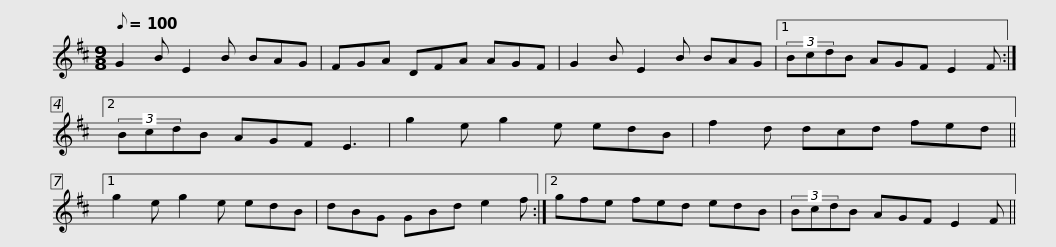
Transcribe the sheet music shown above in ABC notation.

X:1
L:1/8
Q:1/8=100
M:9/8
I:linebreak $
K:D
V:1 treble
V:1
 G2 B E2 B BAG | FGA DFA AGF | G2 B E2 B BAG |1 (3BcdB AGF E2 F :|2 (3BcdB AGF E3 |$ %5
 g2 e g2 e edB | f2 d dcd fed ||1 g2 e g2 e edB | dBG GBd e2 f :|2 gfe fed edB |$ %10
 (3BcdB AGF E2 F || %11
